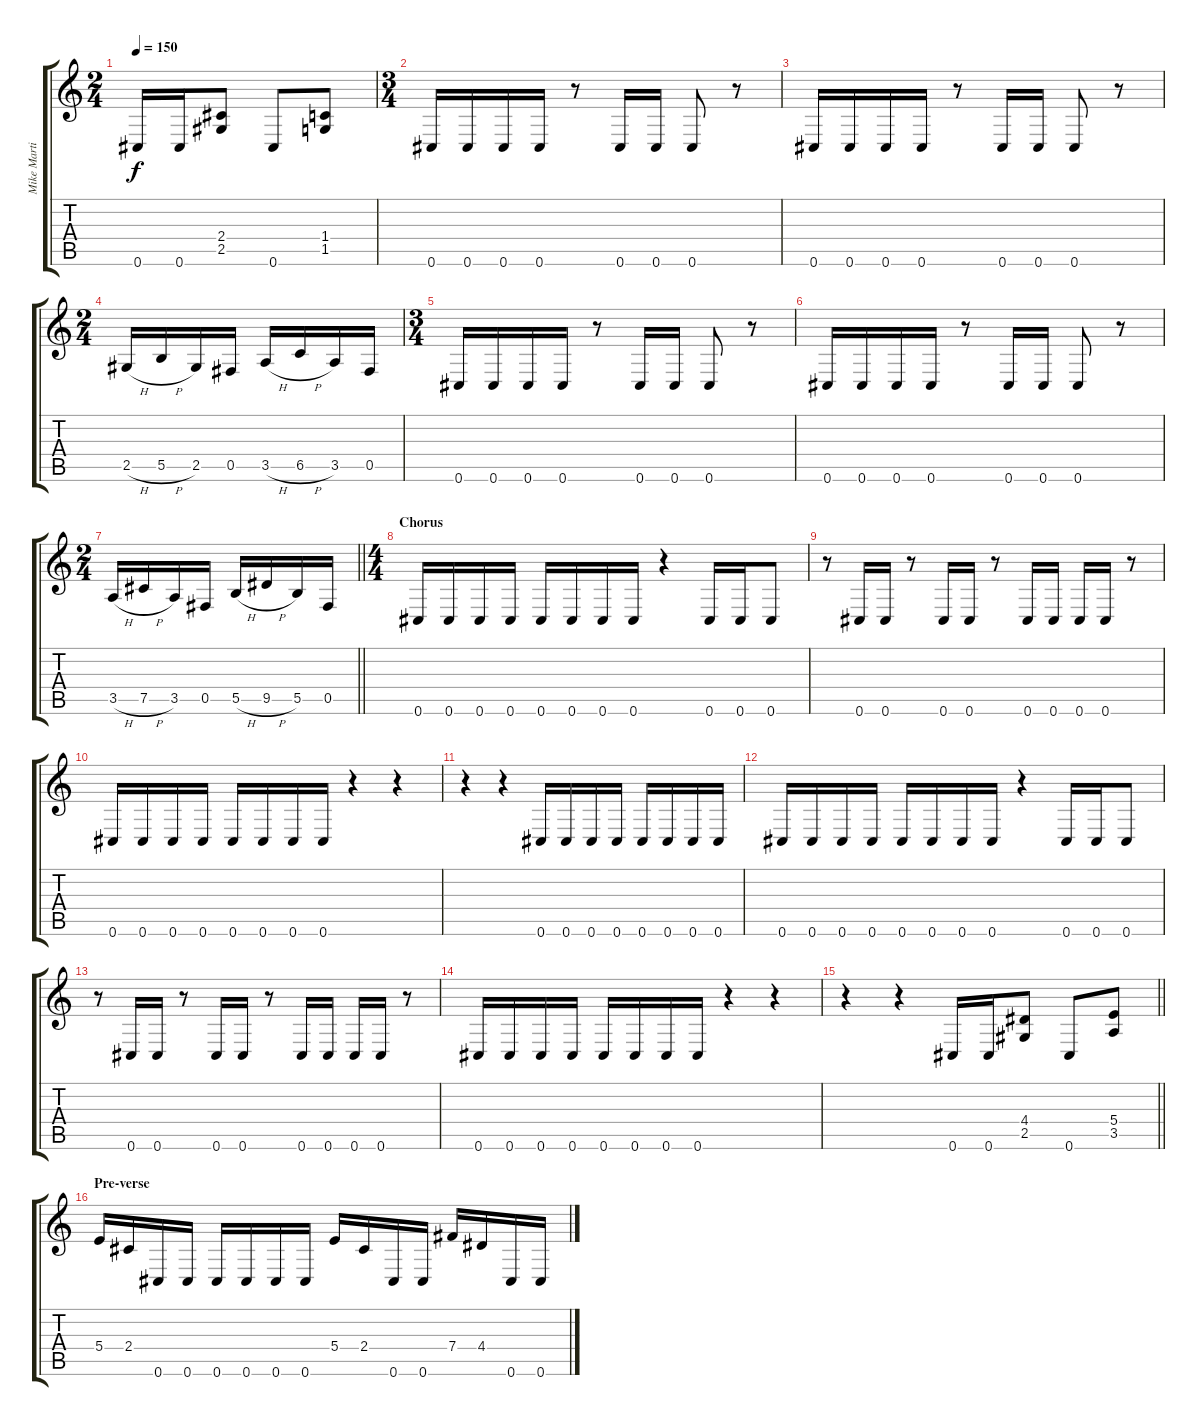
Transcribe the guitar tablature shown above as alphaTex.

\track ("Mike Martin" "Mike Marti") {instrument overdrivenguitar}
\staff {score tabs}
\tuning (Db4 Ab3 E3 B2 Gb2 Db2) {hide}
\ts (2 4)
\tempo 150
\clef g2
\ks c
0.6.16{dy f} 0.6.16 (2.4 2.5).8 0.6.8 (1.4 1.5).8 |
\ts (3 4)
0.6.16 0.6.16 0.6.16 0.6.16 r.8 0.6.16 0.6.16 0.6.8 r.8 |
0.6.16 0.6.16 0.6.16 0.6.16 r.8 0.6.16 0.6.16 0.6.8 r.8 |
\ts (2 4)
2.5{h}.16 5.5{h}.16 2.5.16 0.5.16 3.5{h}.16 6.5{h}.16 3.5.16 0.5.16 |
\ts (3 4)
0.6.16 0.6.16 0.6.16 0.6.16 r.8 0.6.16 0.6.16 0.6.8 r.8 |
0.6.16 0.6.16 0.6.16 0.6.16 r.8 0.6.16 0.6.16 0.6.8 r.8 |
\ts (2 4)
\barLineRight lightlight
3.5{h}.16 7.5{h}.16 3.5.16 0.5.16 5.5{h}.16 9.5{h}.16 5.5.16 0.5.16 |
\ts (4 4)
\section ("" "Chorus")
0.6.16 0.6.16 0.6.16 0.6.16 0.6.16 0.6.16 0.6.16 0.6.16 r.4 0.6.16 0.6.16 0.6.8 |
r.8 0.6.16 0.6.16 r.8 0.6.16 0.6.16 r.8 0.6.16 0.6.16 0.6.16 0.6.16 r.8 |
0.6.16 0.6.16 0.6.16 0.6.16 0.6.16 0.6.16 0.6.16 0.6.16 r.4 r.4 |
r.4 r.4 0.6.16 0.6.16 0.6.16 0.6.16 0.6.16 0.6.16 0.6.16 0.6.16 |
0.6.16 0.6.16 0.6.16 0.6.16 0.6.16 0.6.16 0.6.16 0.6.16 r.4 0.6.16 0.6.16 0.6.8 |
r.8 0.6.16 0.6.16 r.8 0.6.16 0.6.16 r.8 0.6.16 0.6.16 0.6.16 0.6.16 r.8 |
0.6.16 0.6.16 0.6.16 0.6.16 0.6.16 0.6.16 0.6.16 0.6.16 r.4 r.4 |
\barLineRight lightlight
r.4 r.4 0.6.16 0.6.16 (4.4 2.5).8 0.6.8 (5.4 3.5).8 |
\section ("" "Pre-verse")
5.4.16 2.4.16 0.6.16 0.6.16 0.6.16 0.6.16 0.6.16 0.6.16 5.4.16 2.4.16 0.6.16 0.6.16 7.4.16 4.4.16 0.6.16 0.6.16
